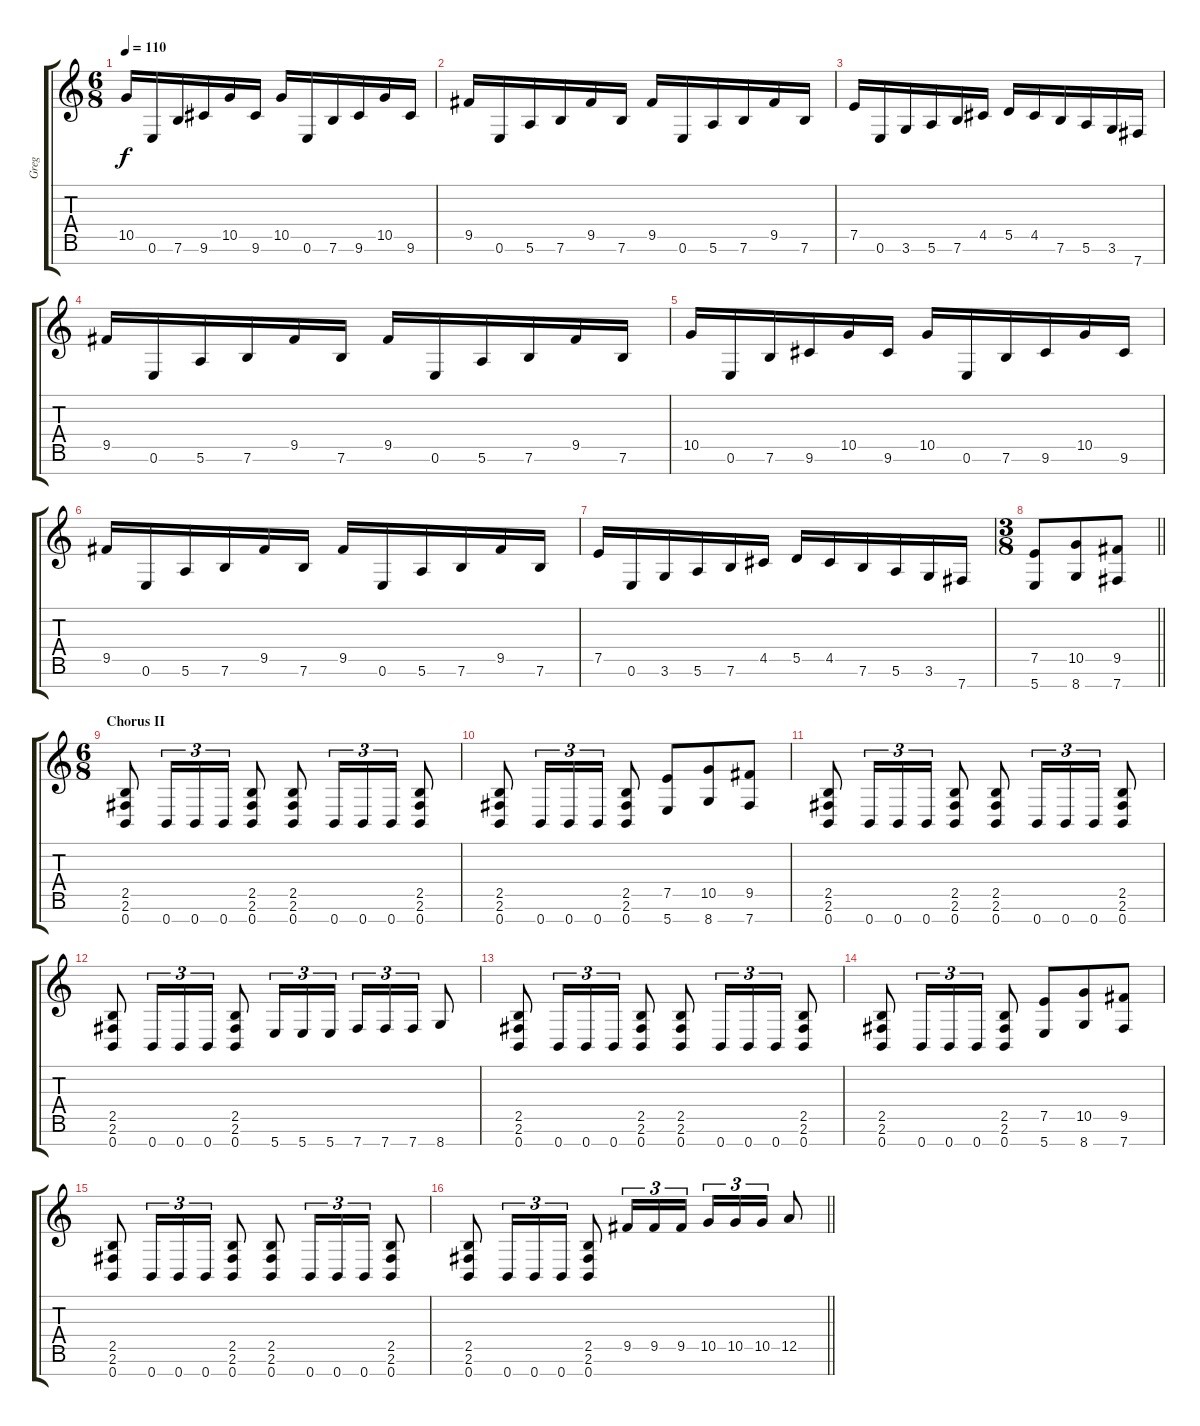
\track ("Greg" "Greg") {instrument distortionguitar}
\staff {score tabs}
\tuning (E4 B3 G3 D3 A2 E2 B1) {hide}
\ts (6 8)
\tempo 110
\clef g2
\ks c
10.5.16{dy f} 0.6.16 7.6.16 9.6.16 10.5.16 9.6.16 10.5.16 0.6.16 7.6.16 9.6.16 10.5.16 9.6.16 |
9.5.16 0.6.16 5.6.16 7.6.16 9.5.16 7.6.16 9.5.16 0.6.16 5.6.16 7.6.16 9.5.16 7.6.16 |
7.5.16 0.6.16 3.6.16 5.6.16 7.6.16 4.5.16 5.5.16 4.5.16 7.6.16 5.6.16 3.6.16 7.7.16 |
9.5.16 0.6.16 5.6.16 7.6.16 9.5.16 7.6.16 9.5.16 0.6.16 5.6.16 7.6.16 9.5.16 7.6.16 |
10.5.16 0.6.16 7.6.16 9.6.16 10.5.16 9.6.16 10.5.16 0.6.16 7.6.16 9.6.16 10.5.16 9.6.16 |
9.5.16 0.6.16 5.6.16 7.6.16 9.5.16 7.6.16 9.5.16 0.6.16 5.6.16 7.6.16 9.5.16 7.6.16 |
7.5.16 0.6.16 3.6.16 5.6.16 7.6.16 4.5.16 5.5.16 4.5.16 7.6.16 5.6.16 3.6.16 7.7.16 |
\ts (3 8)
\barLineRight lightlight
(7.5 5.7).8 (10.5 8.7).8 (9.5 7.7).8 |
\ts (6 8)
\section ("" "Chorus II")
(2.5 2.6 0.7).8 0.7.16{tu (3 2)} 0.7.16{tu (3 2)} 0.7.16{tu (3 2)} (2.5 2.6 0.7).8 (2.5 2.6 0.7).8 0.7.16{tu (3 2)} 0.7.16{tu (3 2)} 0.7.16{tu (3 2)} (2.5 2.6 0.7).8 |
(2.5 2.6 0.7).8 0.7.16{tu (3 2)} 0.7.16{tu (3 2)} 0.7.16{tu (3 2)} (2.5 2.6 0.7).8 (7.5 5.7).8 (10.5 8.7).8 (9.5 7.7).8 |
(2.5 2.6 0.7).8 0.7.16{tu (3 2)} 0.7.16{tu (3 2)} 0.7.16{tu (3 2)} (2.5 2.6 0.7).8 (2.5 2.6 0.7).8 0.7.16{tu (3 2)} 0.7.16{tu (3 2)} 0.7.16{tu (3 2)} (2.5 2.6 0.7).8 |
(2.5 2.6 0.7).8 0.7.16{tu (3 2)} 0.7.16{tu (3 2)} 0.7.16{tu (3 2)} (2.5 2.6 0.7).8 5.7.16{tu (3 2)} 5.7.16{tu (3 2)} 5.7.16{tu (3 2) beam splitsecondary} 7.7.16{tu (3 2)} 7.7.16{tu (3 2)} 7.7.16{tu (3 2)} 8.7.8 |
(2.5 2.6 0.7).8 0.7.16{tu (3 2)} 0.7.16{tu (3 2)} 0.7.16{tu (3 2)} (2.5 2.6 0.7).8 (2.5 2.6 0.7).8 0.7.16{tu (3 2)} 0.7.16{tu (3 2)} 0.7.16{tu (3 2)} (2.5 2.6 0.7).8 |
(2.5 2.6 0.7).8 0.7.16{tu (3 2)} 0.7.16{tu (3 2)} 0.7.16{tu (3 2)} (2.5 2.6 0.7).8 (7.5 5.7).8 (10.5 8.7).8 (9.5 7.7).8 |
(2.5 2.6 0.7).8 0.7.16{tu (3 2)} 0.7.16{tu (3 2)} 0.7.16{tu (3 2)} (2.5 2.6 0.7).8 (2.5 2.6 0.7).8 0.7.16{tu (3 2)} 0.7.16{tu (3 2)} 0.7.16{tu (3 2)} (2.5 2.6 0.7).8 |
\barLineRight lightlight
(2.5 2.6 0.7).8 0.7.16{tu (3 2)} 0.7.16{tu (3 2)} 0.7.16{tu (3 2)} (2.5 2.6 0.7).8 9.5.16{tu (3 2)} 9.5.16{tu (3 2)} 9.5.16{tu (3 2) beam splitsecondary} 10.5.16{tu (3 2)} 10.5.16{tu (3 2)} 10.5.16{tu (3 2)} 12.5.8
